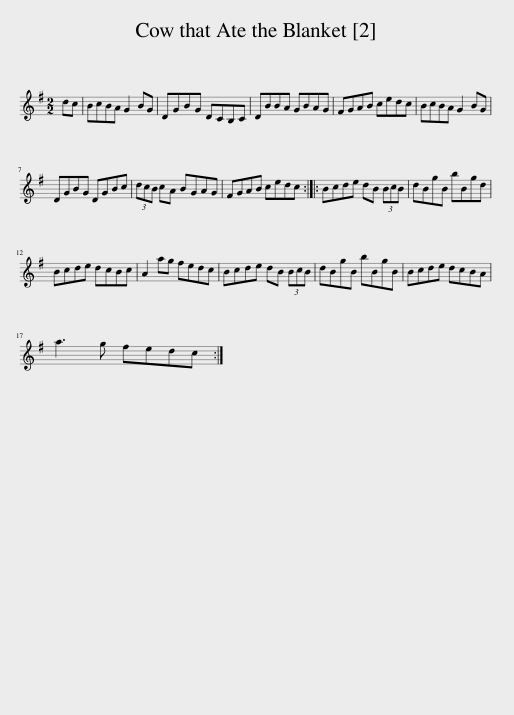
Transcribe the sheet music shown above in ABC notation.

X:1
L:1/8
M:2/2
I:linebreak $
K:G
V:1 treble
V:1
 dc | BcBA G2 BG | DGBG DCB,C | DBBA GBAG | FGAB cedc | %5
 BcBA G2 BG |$ DGBG DGBc | (3dcB cA BGAG | FGAB cedc :: Bcde dB (3BcB | %10
 dBgB bBgd |$ Bcde dcBc | A2 ag fedc | Bcde dB (3BcB | dBgB bBgB | %15
 Bcde dcBA |$ a3 g fedc :| %17
